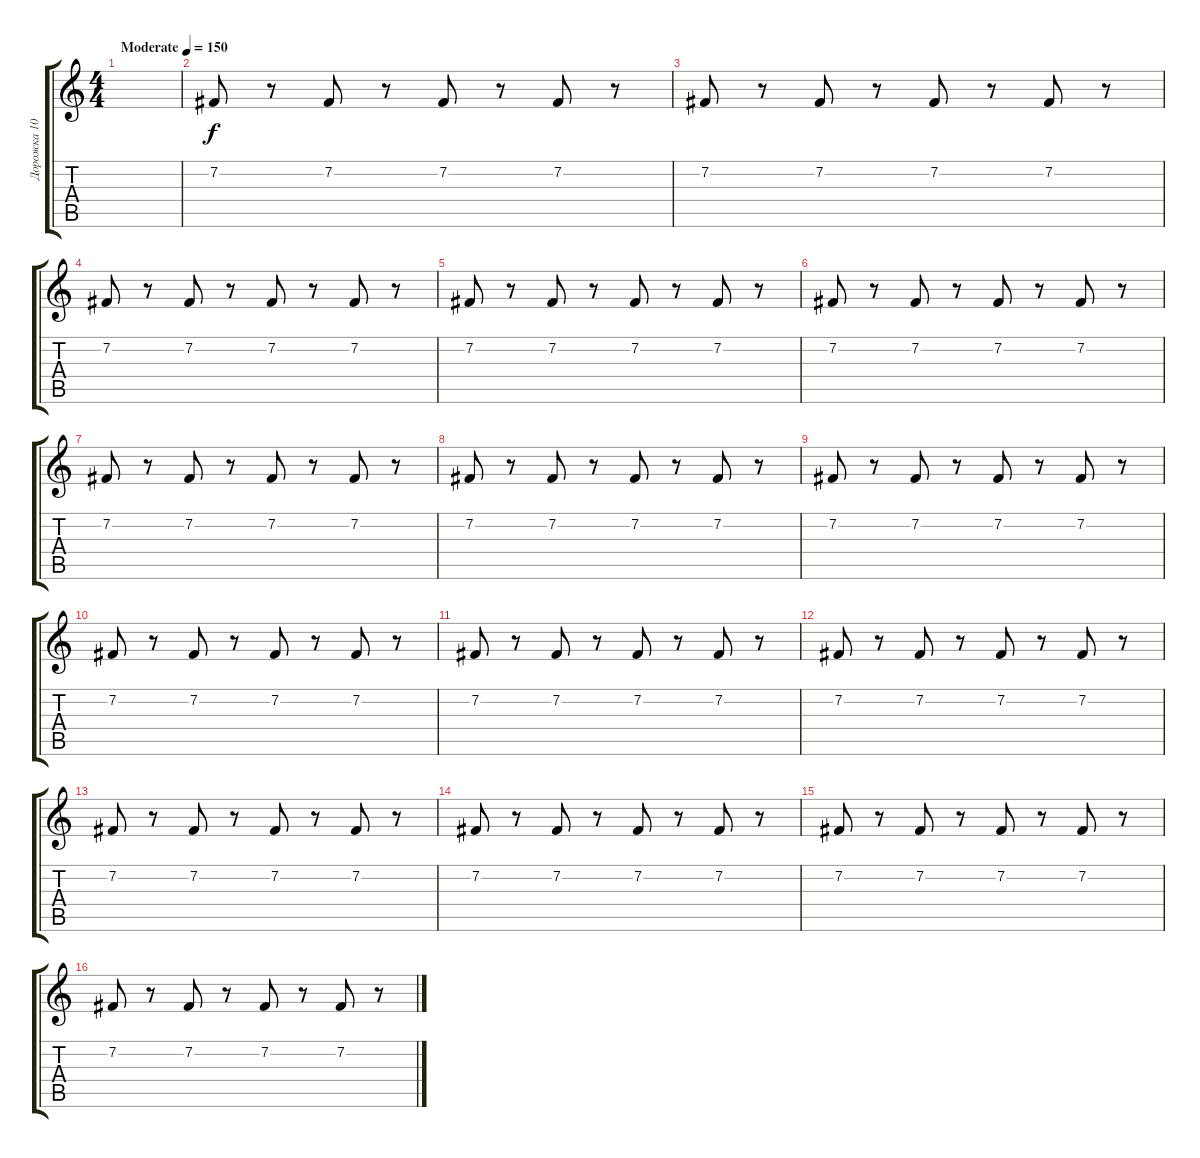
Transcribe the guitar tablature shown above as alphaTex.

\track ("Дорожка 10" "Дорожка 10") {instrument stringensemble1}
\staff {score tabs}
\tuning (E4 B3 G3 D3 A2 E2) {hide}
\ts (4 4)
\tempo (150 "Moderate")
\clef g2
\ks c
|
7.2.8 r.8 7.2.8 r.8 7.2.8 r.8 7.2.8 r.8 |
7.2.8 r.8 7.2.8 r.8 7.2.8 r.8 7.2.8 r.8 |
7.2.8 r.8 7.2.8 r.8 7.2.8 r.8 7.2.8 r.8 |
7.2.8 r.8 7.2.8 r.8 7.2.8 r.8 7.2.8 r.8 |
7.2.8 r.8 7.2.8 r.8 7.2.8 r.8 7.2.8 r.8 |
7.2.8 r.8 7.2.8 r.8 7.2.8 r.8 7.2.8 r.8 |
7.2.8 r.8 7.2.8 r.8 7.2.8 r.8 7.2.8 r.8 |
7.2.8 r.8 7.2.8 r.8 7.2.8 r.8 7.2.8 r.8 |
7.2.8 r.8 7.2.8 r.8 7.2.8 r.8 7.2.8 r.8 |
7.2.8 r.8 7.2.8 r.8 7.2.8 r.8 7.2.8 r.8 |
7.2.8 r.8 7.2.8 r.8 7.2.8 r.8 7.2.8 r.8 |
7.2.8 r.8 7.2.8 r.8 7.2.8 r.8 7.2.8 r.8 |
7.2.8 r.8 7.2.8 r.8 7.2.8 r.8 7.2.8 r.8 |
7.2.8 r.8 7.2.8 r.8 7.2.8 r.8 7.2.8 r.8 |
7.2.8 r.8 7.2.8 r.8 7.2.8 r.8 7.2.8 r.8
